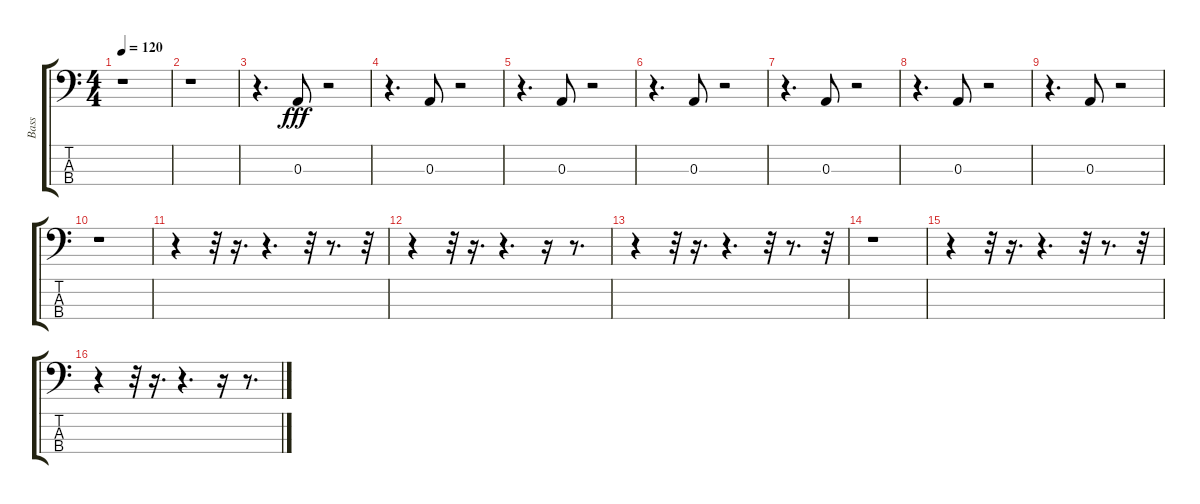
\track ("Bass" "Bass") {instrument electricbassfinger}
\staff {score tabs}
\tuning (G2 D2 A1 E1) {hide}
\ts (4 4)
\tempo 120
\clef f4
\ks c
r.1{dy fff instrument electricbassfinger} |
r.1 |
r.4{d} 0.3.8 r.2 |
r.4{d} 0.3.8 r.2 |
r.4{d} 0.3.8 r.2 |
r.4{d} 0.3.8 r.2 |
r.4{d} 0.3.8 r.2 |
r.4{d} 0.3.8 r.2 |
r.4{d} 0.3.8 r.2 |
r.1 |
r.4 r.32 r.16{d} r.4{d} r.32 r.8{d} r.32 |
r.4 r.32 r.16{d} r.4{d} r.16 r.8{d} |
r.4 r.32 r.16{d} r.4{d} r.32 r.8{d} r.32 |
r.1 |
r.4 r.32 r.16{d} r.4{d} r.32 r.8{d} r.32 |
r.4 r.32 r.16{d} r.4{d} r.16 r.8{d}
